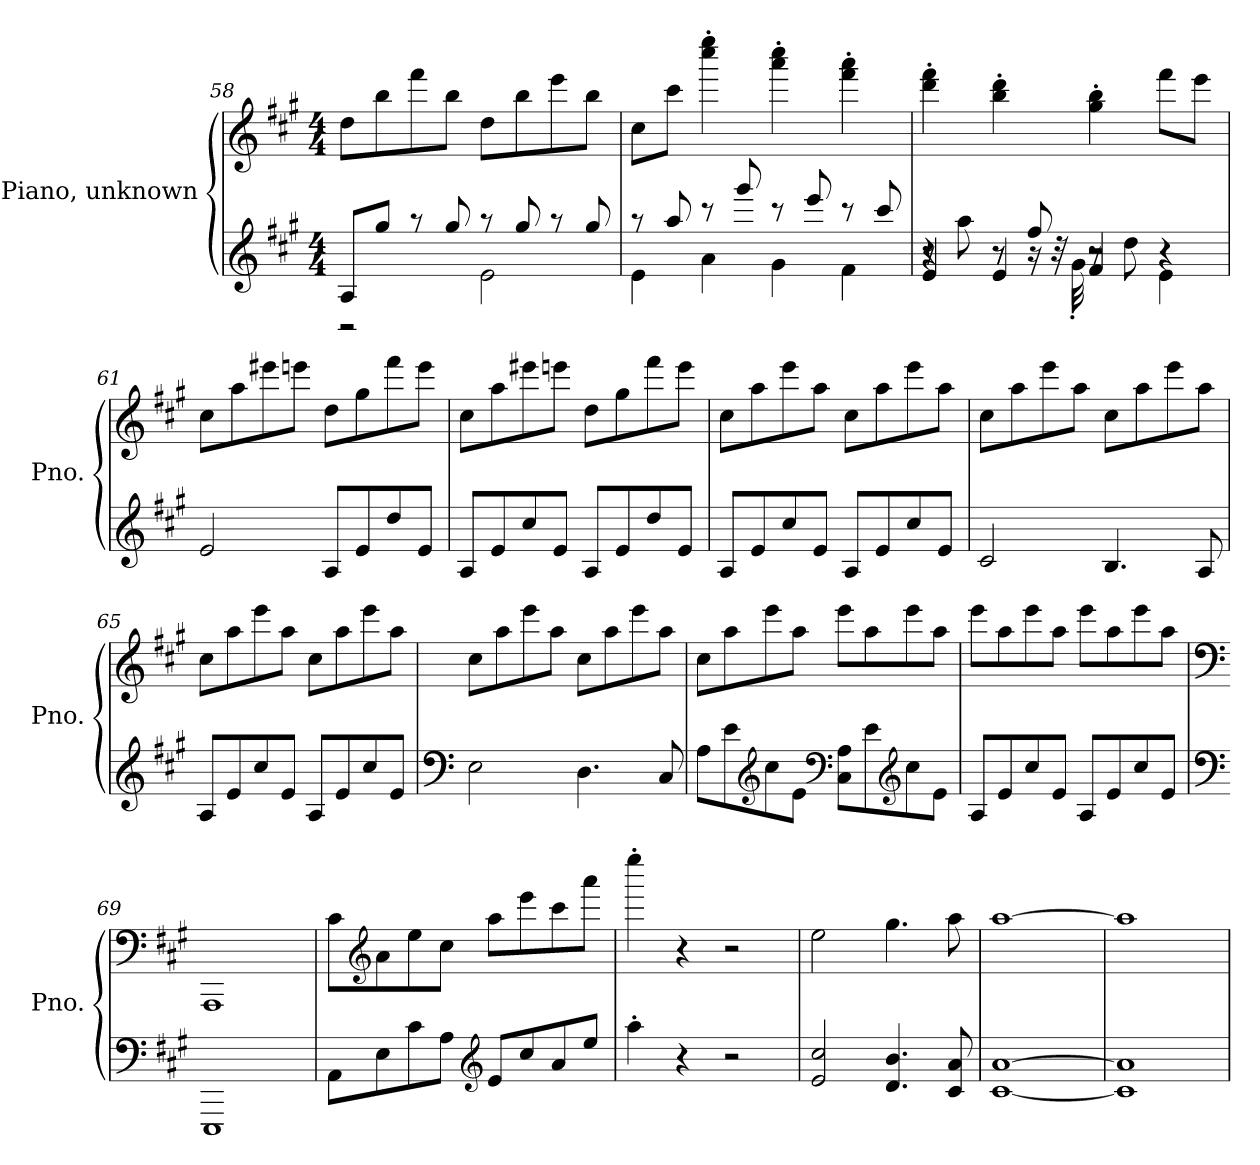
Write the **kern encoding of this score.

**kern	**kern
*part1	*part1
*staff2	*staff1
*I"Piano, unknown	*
*I'Pno.	*
*clefG2	*clefG2
*k[f#c#g#]	*k[f#c#g#]
*M4/4	*M4/4
=58	=58
*^	*
8A/L	2r	8dd\L
8gg#/J	.	8bb\
8r	.	8fff#\
8gg#/	.	8bb\J
8r	2e\	8dd\L
8gg#/	.	8bb\
8r	.	8eee\
8gg#/	.	8bb\J
=59	=59	=59
8r	4e\	8cc#\L
8aa/	.	8ccc#\J
8r	4a\	4cccc#\' 4eeee\'
8ggg#/	.	.
8r	4g#\	4aaa\' 4cccc#\'
8eee/	.	.
8r	4f#\	4fff#\' 4aaa\'
8ccc#/	.	.
!!LO:LB:g=z
=60	=60	=60
*	*^	*
4r	8r	4e/	4ddd\' 4fff#\'
.	8aa\	.	.
8r	8r	4e/	4bb\' 4ddd\'
8ff#/	16r	.	.
.	32r	.	.
.	32g#'\	.	.
2r	8r	4f#/	4gg#\' 4bb\'
.	8dd\	.	.
.	4e\	4r	8fff#\L
.	.	.	8eee\J
*v	*v	*v	*
=61	=61
2e/	8cc#\L
.	8aa\
.	8eee#X\
.	8eeen\J
8A/L	8dd\L
8e/	8gg#\
8dd/	8fff#\
8e/J	8eee\J
=62	=62
8A/L	8cc#\L
8e/	8aa\
8cc#/	8eee#X\
8e/J	8eeen\J
8A/L	8dd\L
8e/	8gg#\
8dd/	8fff#\
8e/J	8eee\J
=63	=63
8A/L	8cc#\L
8e/	8aa\
8cc#/	8eee\
8e/J	8aa\J
8A/L	8cc#\L
8e/	8aa\
8cc#/	8eee\
8e/J	8aa\J
!!LO:LB:g=z
=64	=64
2c#/	8cc#\L
.	8aa\
.	8eee\
.	8aa\J
4.B/	8cc#\L
.	8aa\
.	8eee\
8A/	8aa\J
=65	=65
8A/L	8cc#\L
8e/	8aa\
8cc#/	8eee\
8e/J	8aa\J
8A/L	8cc#\L
8e/	8aa\
8cc#/	8eee\
8e/J	8aa\J
=66	=66
*clefF4	*
2E\	8cc#\L
.	8aa\
.	8eee\
.	8aa\J
4.D\	8cc#\L
.	8aa\
.	8eee\
8C#/	8aa\J
!!LO:LB:g=z
=67	=67
8A\L	8cc#\L
8e\	8aa\
*clefG2	*
8cc#\	8eee\
8e\J	8aa\J
*clefF4	*
8C#\ 8A\L	8eee\L
8e\	8aa\
*clefG2	*
8cc#\	8eee\
8e\J	8aa\J
=68	=68
8A/L	8eee\L
8e/	8aa\
8cc#/	8eee\
8e/J	8aa\J
8A/L	8eee\L
8e/	8aa\
8cc#/	8eee\
8e/J	8aa\J
=69	=69
*clefF4	*clefF4
1EEE	1AAA
=70	=70
8AA\L	8c#\L
*	*clefG2
8E\	8a\
8c#\	8ee\
8A\J	8cc#\J
*clefG2	*
8e/L	8aa\L
8cc#/	8eee\
8a/	8ccc#\
8ee/J	8aaa\J
!!LO:LB:g=z
=71	=71
4aa'\	4eeee'\
4r	4r
2r	2r
=72	=72
2e/ 2cc#/	2ee\
4.d/ 4.b/	4.gg#\
8c#/ 8a/	8aa\
=73	=73
[1c# [1a	[1aa
=74	=74
1c#] 1a]	1aa]
=	=
*-	*-
